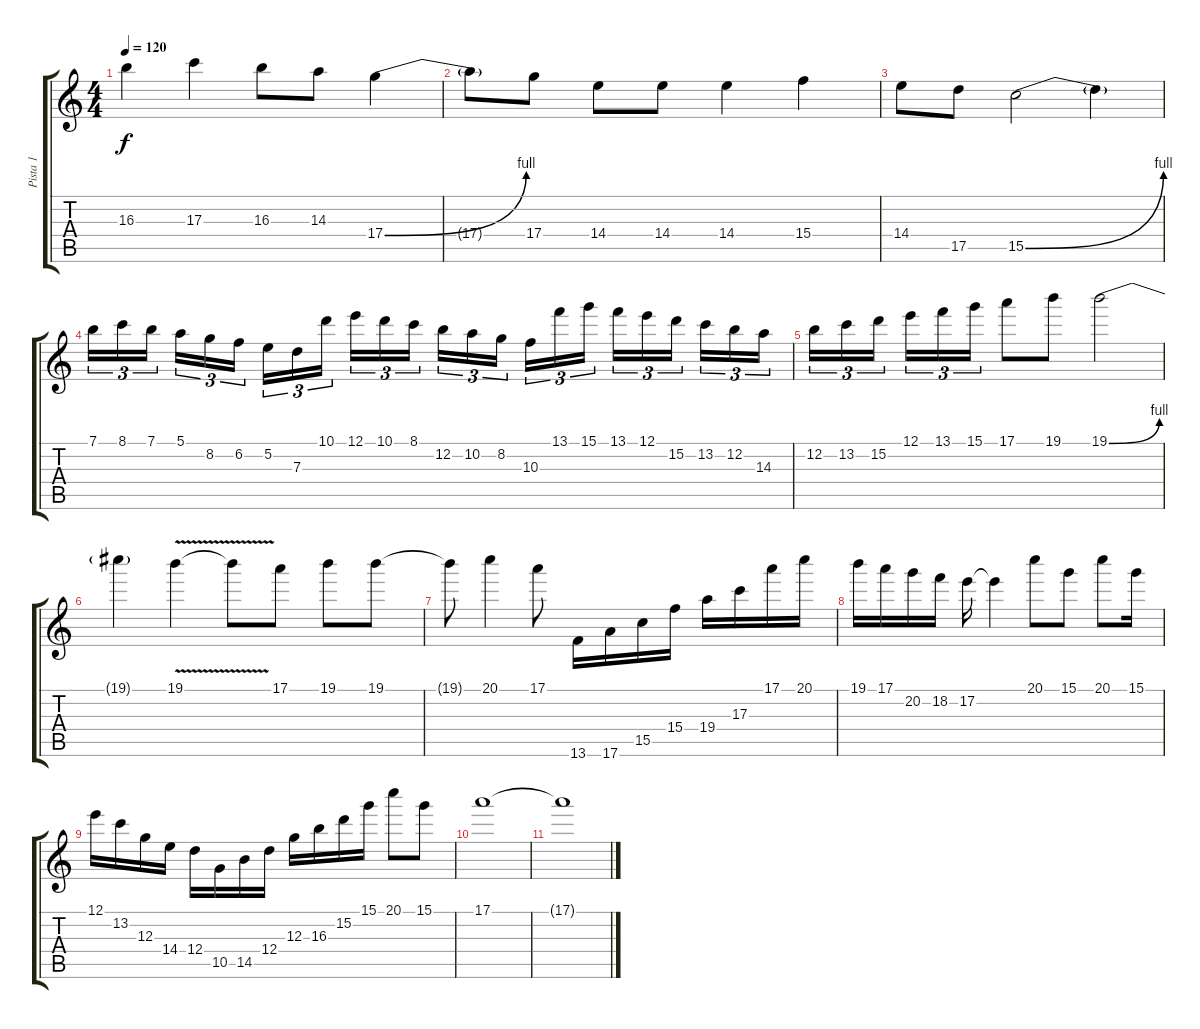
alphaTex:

\track ("Pista 1" "Pista 1") {instrument distortionguitar}
\staff {score tabs}
\tuning (E4 B3 G3 D3 A2 E2) {hide}
\ts (4 4)
\tempo 120
\clef g2
\ks c
16.3.4{dy f} 17.3.4 16.3.8 14.3.8 17.4{be (bend 0 0 60 4)}.4 |
17.4{t}.8 17.4.8 14.4.8 14.4.8 14.4.4 15.4.4 |
14.4.8 17.5.8 15.5{be (bend 0 0 60 4)}.2 15.5{t}.4 |
7.1.16{tu (3 2)} 8.1.16{tu (3 2)} 7.1.16{tu (3 2)} 5.1.16{tu (3 2)} 8.2.16{tu (3 2)} 6.2.16{tu (3 2)} 5.2.16{tu (3 2)} 7.3.16{tu (3 2)} 10.1.16{tu (3 2)} 12.1.16{tu (3 2)} 10.1.16{tu (3 2)} 8.1.16{tu (3 2)} 12.2.16{tu (3 2)} 10.2.16{tu (3 2)} 8.2.16{tu (3 2)} 10.3.16{tu (3 2)} 13.1.16{tu (3 2)} 15.1.16{tu (3 2)} 13.1.16{tu (3 2)} 12.1.16{tu (3 2)} 15.2.16{tu (3 2)} 13.2.16{tu (3 2)} 12.2.16{tu (3 2)} 14.3.16{tu (3 2)} |
12.2.16{tu (3 2)} 13.2.16{tu (3 2)} 15.2.16{tu (3 2)} 12.1.16{tu (3 2)} 13.1.16{tu (3 2)} 15.1.16{tu (3 2)} 17.1.8 19.1.8 19.1{be (bend 0 0 60 4)}.2 |
19.1{t}.4 19.1{v}.4 19.1{t}.8 17.1.8 19.1.8 19.1.8 |
19.1{t}.8 20.1.4 17.1.8 13.6.16 17.6.16 15.5.16 15.4.16 19.4.16 17.3.16 17.1.16 20.1.16 |
19.1.16 17.1.16 20.2.16 18.2.16 17.2.16 17.2{t}.4 20.1.8 15.1.8 20.1.8 15.1.16 |
12.1.16 13.2.16 12.3.16 14.4.16 12.4.16 10.5.16 14.5.16 12.4.16 12.3.16 16.3.16 15.2.16 15.1.16 20.1.8 15.1.8 |
17.1.1 |
17.1{t}.1
